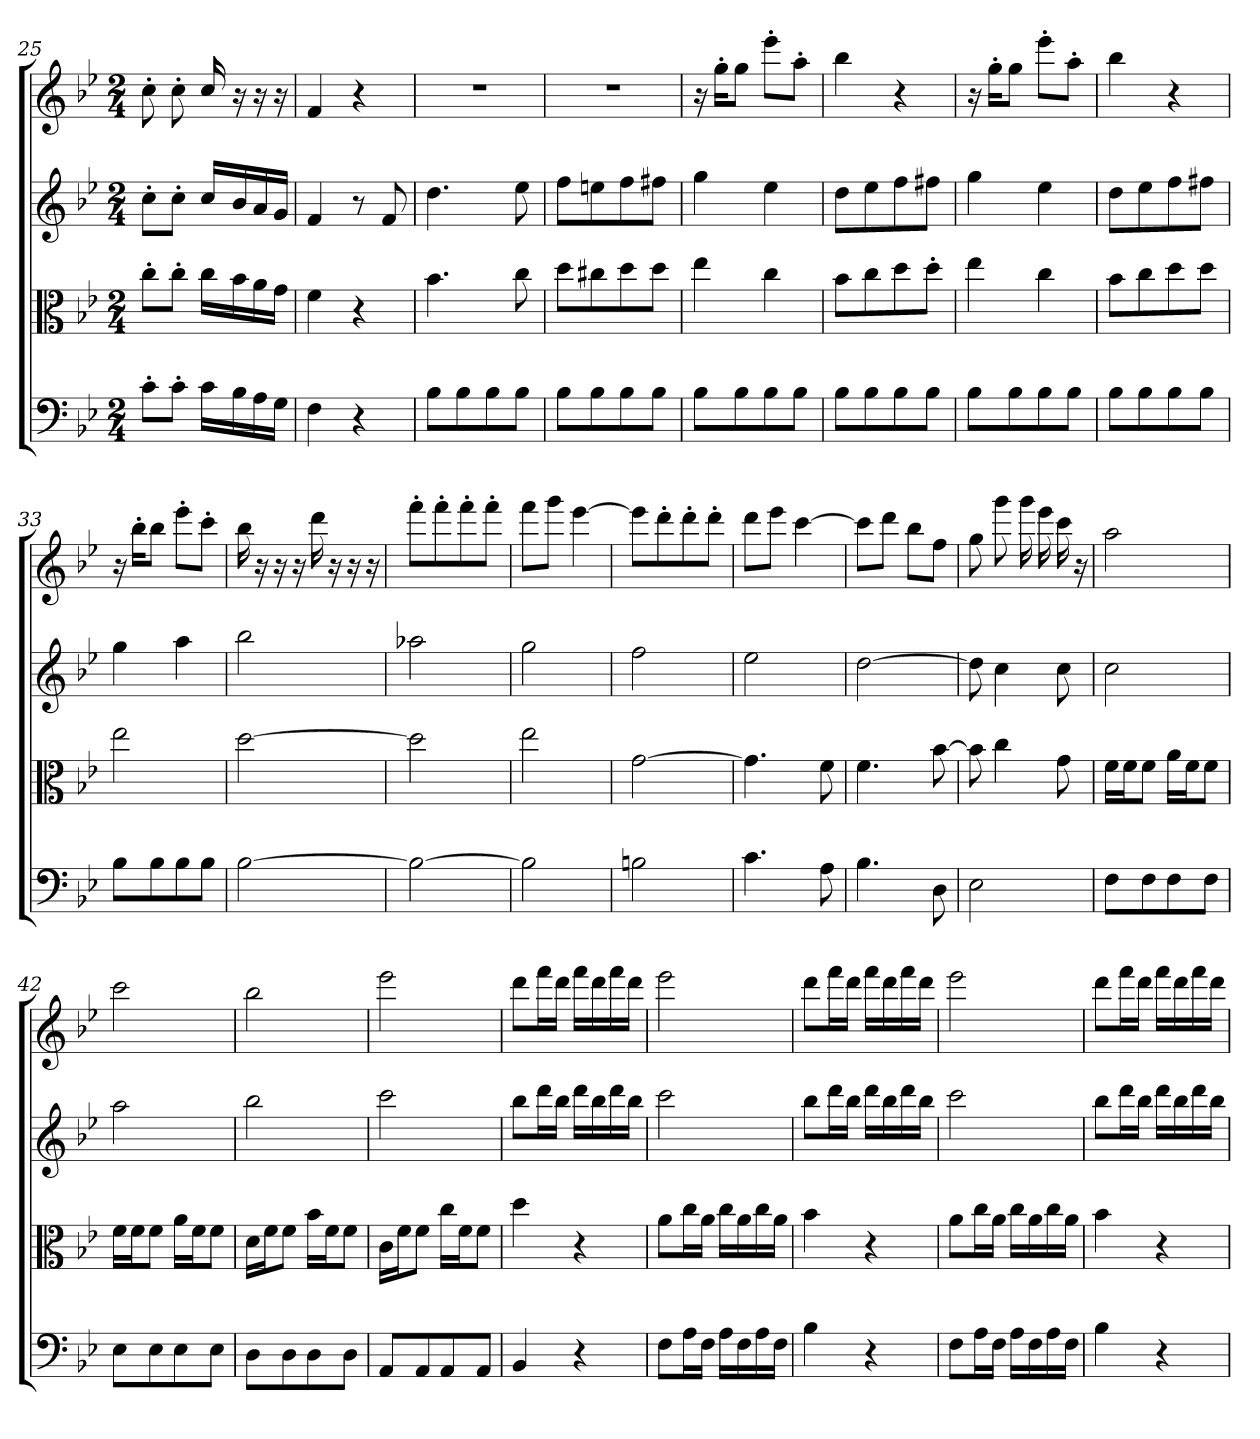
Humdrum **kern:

**kern	**kern	**kern	**kern
*part4	*part3	*part2	*part1
*staff4	*staff3	*staff2	*staff1
*clefF4	*clefC3	*clefG2	*clefG2
*k[b-e-]	*k[b-e-]	*k[b-e-]	*k[b-e-]
*g:	*g:	*g:	*g:
*M2/4	*M2/4	*M2/4	*M2/4
=25	=25	=25	=25
8c'\L	8cc'\L	8cc'\L	8cc'\
8c'\J	8cc'\J	8cc'\J	8cc'\
16c\LL	16cc\LL	16cc/LL	16cc/
16B-\	16b-\	16b-/	16r
16A\	16a\	16a/	16r
16G\JJ	16g\JJ	16g/JJ	16r
=26	=26	=26	=26
4F\	4f\	4f/	4f/
4r	4r	8r	4r
.	.	8f/	.
=27	=27	=27	=27
8B-\L	4.b-\	4.dd\	2r
8B-\	.	.	.
8B-\	.	.	.
8B-\J	8cc\	8ee-\	.
=28	=28	=28	=28
8B-\L	8dd\L	8ff\L	2r
8B-\	8cc#X\	8een\	.
8B-\	8dd\	8ff\	.
8B-\J	8dd\J	8ff#X\J	.
=29	=29	=29	=29
8B-\L	4ee-\	4gg\	16r
.	.	.	16gg'\KL
8B-\	.	.	8gg\J
8B-\	4cc\	4ee-\	8eee-'\L
8B-\J	.	.	8aa'\J
=30	=30	=30	=30
8B-\L	8b-\L	8dd\L	4bb-\
8B-\	8cc\	8ee-\	.
8B-\	8dd\	8ff\	4r
8B-\J	8dd'\J	8ff#X\J	.
=31	=31	=31	=31
8B-\L	4ee-\	4gg\	16r
.	.	.	16gg'\KL
8B-\	.	.	8gg\J
8B-\	4cc\	4ee-\	8eee-'\L
8B-\J	.	.	8aa'\J
=32	=32	=32	=32
8B-\L	8b-\L	8dd\L	4bb-\
8B-\	8cc\	8ee-\	.
8B-\	8dd\	8ff\	4r
8B-\J	8dd\J	8ff#X\J	.
=33	=33	=33	=33
8B-\L	2ee-\	4gg\	16r
.	.	.	16bb-'\KL
8B-\	.	.	8bb-\J
8B-\	.	4aa\	8eee-'\L
8B-\J	.	.	8ccc'\J
=34	=34	=34	=34
[2B-\	[2dd\	2bb-\	16bb-\
.	.	.	16r
.	.	.	16r
.	.	.	16r
.	.	.	16ddd\
.	.	.	16r
.	.	.	16r
.	.	.	16r
=35	=35	=35	=35
2B-\_	2dd\]	2aa-X\	8fff'\L
.	.	.	8fff'\
.	.	.	8fff'\
.	.	.	8fff'\J
=36	=36	=36	=36
2B-\]	2ee-\	2gg\	8fff\L
.	.	.	8ggg\J
.	.	.	[4eee-\
=37	=37	=37	=37
2Bn\	[2g\	2ff\	8eee-\L]
.	.	.	8ddd'\
.	.	.	8ddd'\
.	.	.	8ddd'\J
=38	=38	=38	=38
4.c\	4.g\]	2ee-\	8ddd\L
.	.	.	8eee-\J
.	.	.	[4ccc\
8A\	8f\	.	.
=39	=39	=39	=39
4.B-\	4.f\	[2dd\	8ccc\L]
.	.	.	8ddd\J
.	.	.	8bb-\L
8D\	[8b-\	.	8ff\J
=40	=40	=40	=40
2E-\	8b-\]	8dd\]	8gg\
.	4cc\	4cc\	8ggg\
.	.	.	16ggg\
.	.	.	16eee-\
.	8g\	8cc\	16ccc\
.	.	.	16r
=41	=41	=41	=41
8F\L	16f\LL	2cc\	2aa\
.	16f\J	.	.
8F\	8f\J	.	.
8F\	16a\LL	.	.
.	16f\J	.	.
8F\J	8f\J	.	.
=42	=42	=42	=42
8E-\L	16f\LL	2aa\	2ccc\
.	16f\J	.	.
8E-\	8f\J	.	.
8E-\	16a\LL	.	.
.	16f\J	.	.
8E-\J	8f\J	.	.
=43	=43	=43	=43
8D\L	16d\LL	2bb-\	2bb-\
.	16f\J	.	.
8D\	8f\J	.	.
8D\	16b-\LL	.	.
.	16f\J	.	.
8D\J	8f\J	.	.
=44	=44	=44	=44
8AA/L	16c\LL	2ccc\	2eee-\
.	16f\J	.	.
8AA/	8f\J	.	.
8AA/	16cc\LL	.	.
.	16f\J	.	.
8AA/J	8f\J	.	.
=45	=45	=45	=45
4BB-/	4dd\	8bb-\L	8ddd\L
.	.	16ddd\L	16fff\L
.	.	16bb-\JJ	16ddd\JJ
4r	4r	16ddd\LL	16fff\LL
.	.	16bb-\	16ddd\
.	.	16ddd\	16fff\
.	.	16bb-\JJ	16ddd\JJ
=46	=46	=46	=46
8F\L	8a\L	2ccc\	2eee-\
16A\L	16cc\L	.	.
16F\JJ	16a\JJ	.	.
16A\LL	16cc\LL	.	.
16F\	16a\	.	.
16A\	16cc\	.	.
16F\JJ	16a\JJ	.	.
=47	=47	=47	=47
4B-\	4b-\	8bb-\L	8ddd\L
.	.	16ddd\L	16fff\L
.	.	16bb-\JJ	16ddd\JJ
4r	4r	16ddd\LL	16fff\LL
.	.	16bb-\	16ddd\
.	.	16ddd\	16fff\
.	.	16bb-\JJ	16ddd\JJ
=48	=48	=48	=48
8F\L	8a\L	2ccc\	2eee-\
16A\L	16cc\L	.	.
16F\JJ	16a\JJ	.	.
16A\LL	16cc\LL	.	.
16F\	16a\	.	.
16A\	16cc\	.	.
16F\JJ	16a\JJ	.	.
=49	=49	=49	=49
4B-\	4b-\	8bb-\L	8ddd\L
.	.	16ddd\L	16fff\L
.	.	16bb-\JJ	16ddd\JJ
4r	4r	16ddd\LL	16fff\LL
.	.	16bb-\	16ddd\
.	.	16ddd\	16fff\
.	.	16bb-\JJ	16ddd\JJ
=	=	=	=
*-	*-	*-	*-
